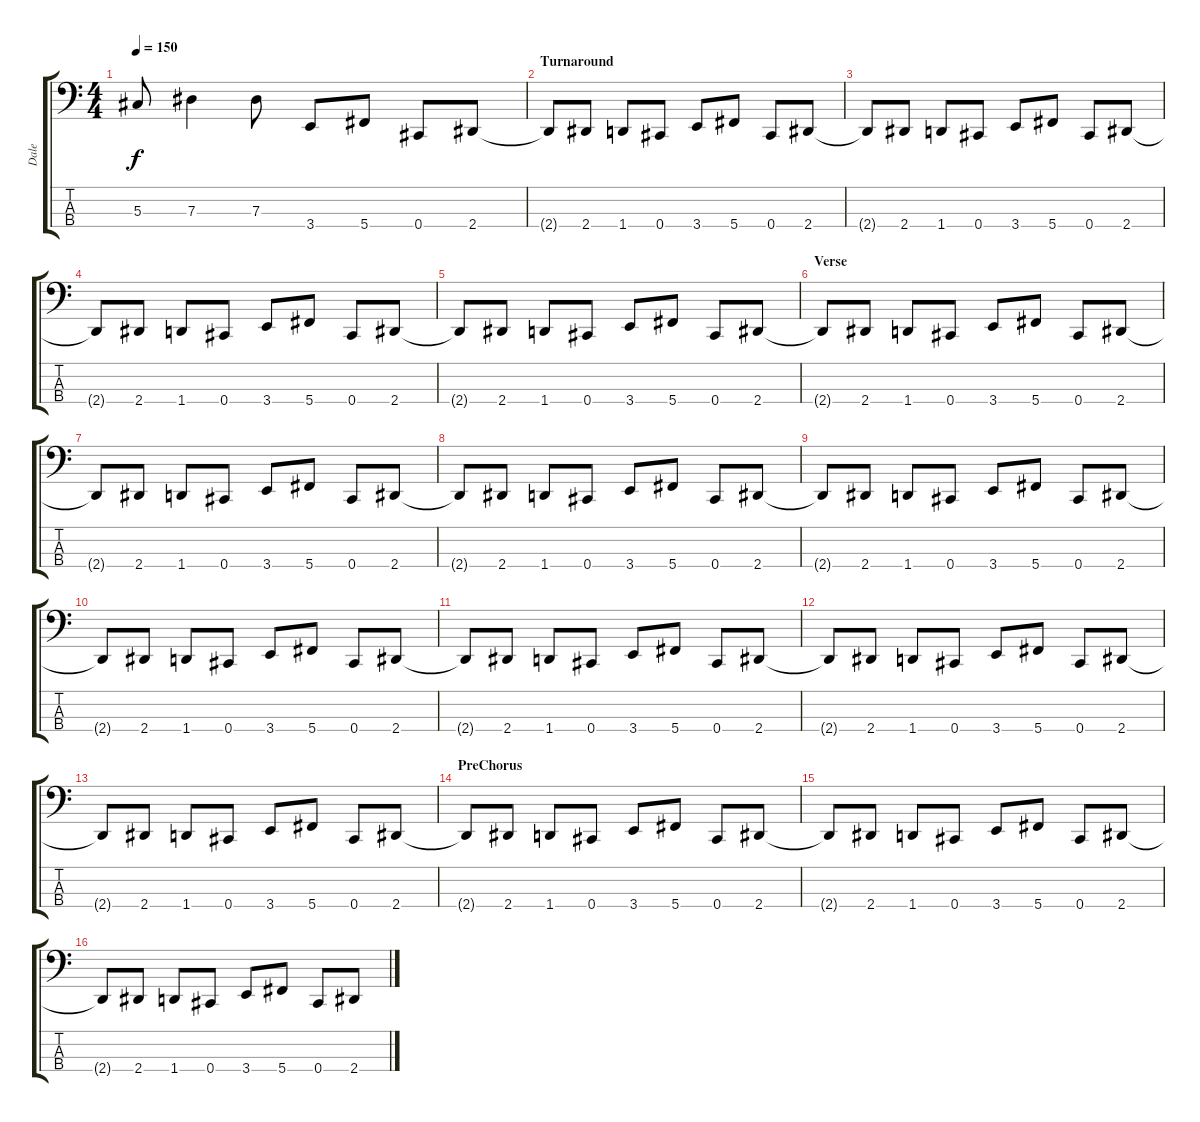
\track ("Dale" "Dale") {instrument electricbassfinger}
\staff {score tabs}
\tuning (Gb2 Db2 Ab1 Db1) {hide}
\ts (4 4)
\tempo 150
\clef f4
\ks c
5.3{t}.8{dy f} 7.3.4 7.3.8 3.4.8 5.4.8 0.4.8 2.4.8 |
\section ("" "Turnaround")
2.4{t}.8 2.4.8 1.4.8 0.4.8 3.4.8 5.4.8 0.4.8 2.4.8 |
2.4{t}.8 2.4.8 1.4.8 0.4.8 3.4.8 5.4.8 0.4.8 2.4.8 |
2.4{t}.8 2.4.8 1.4.8 0.4.8 3.4.8 5.4.8 0.4.8 2.4.8 |
2.4{t}.8 2.4.8 1.4.8 0.4.8 3.4.8 5.4.8 0.4.8 2.4.8 |
\section ("" "Verse")
2.4{t}.8 2.4.8 1.4.8 0.4.8 3.4.8 5.4.8 0.4.8 2.4.8 |
2.4{t}.8 2.4.8 1.4.8 0.4.8 3.4.8 5.4.8 0.4.8 2.4.8 |
2.4{t}.8 2.4.8 1.4.8 0.4.8 3.4.8 5.4.8 0.4.8 2.4.8 |
2.4{t}.8 2.4.8 1.4.8 0.4.8 3.4.8 5.4.8 0.4.8 2.4.8 |
2.4{t}.8 2.4.8 1.4.8 0.4.8 3.4.8 5.4.8 0.4.8 2.4.8 |
2.4{t}.8 2.4.8 1.4.8 0.4.8 3.4.8 5.4.8 0.4.8 2.4.8 |
2.4{t}.8 2.4.8 1.4.8 0.4.8 3.4.8 5.4.8 0.4.8 2.4.8 |
2.4{t}.8 2.4.8 1.4.8 0.4.8 3.4.8 5.4.8 0.4.8 2.4.8 |
\section ("" "PreChorus")
2.4{t}.8 2.4.8 1.4.8 0.4.8 3.4.8 5.4.8 0.4.8 2.4.8 |
2.4{t}.8 2.4.8 1.4.8 0.4.8 3.4.8 5.4.8 0.4.8 2.4.8 |
2.4{t}.8 2.4.8 1.4.8 0.4.8 3.4.8 5.4.8 0.4.8 2.4.8
